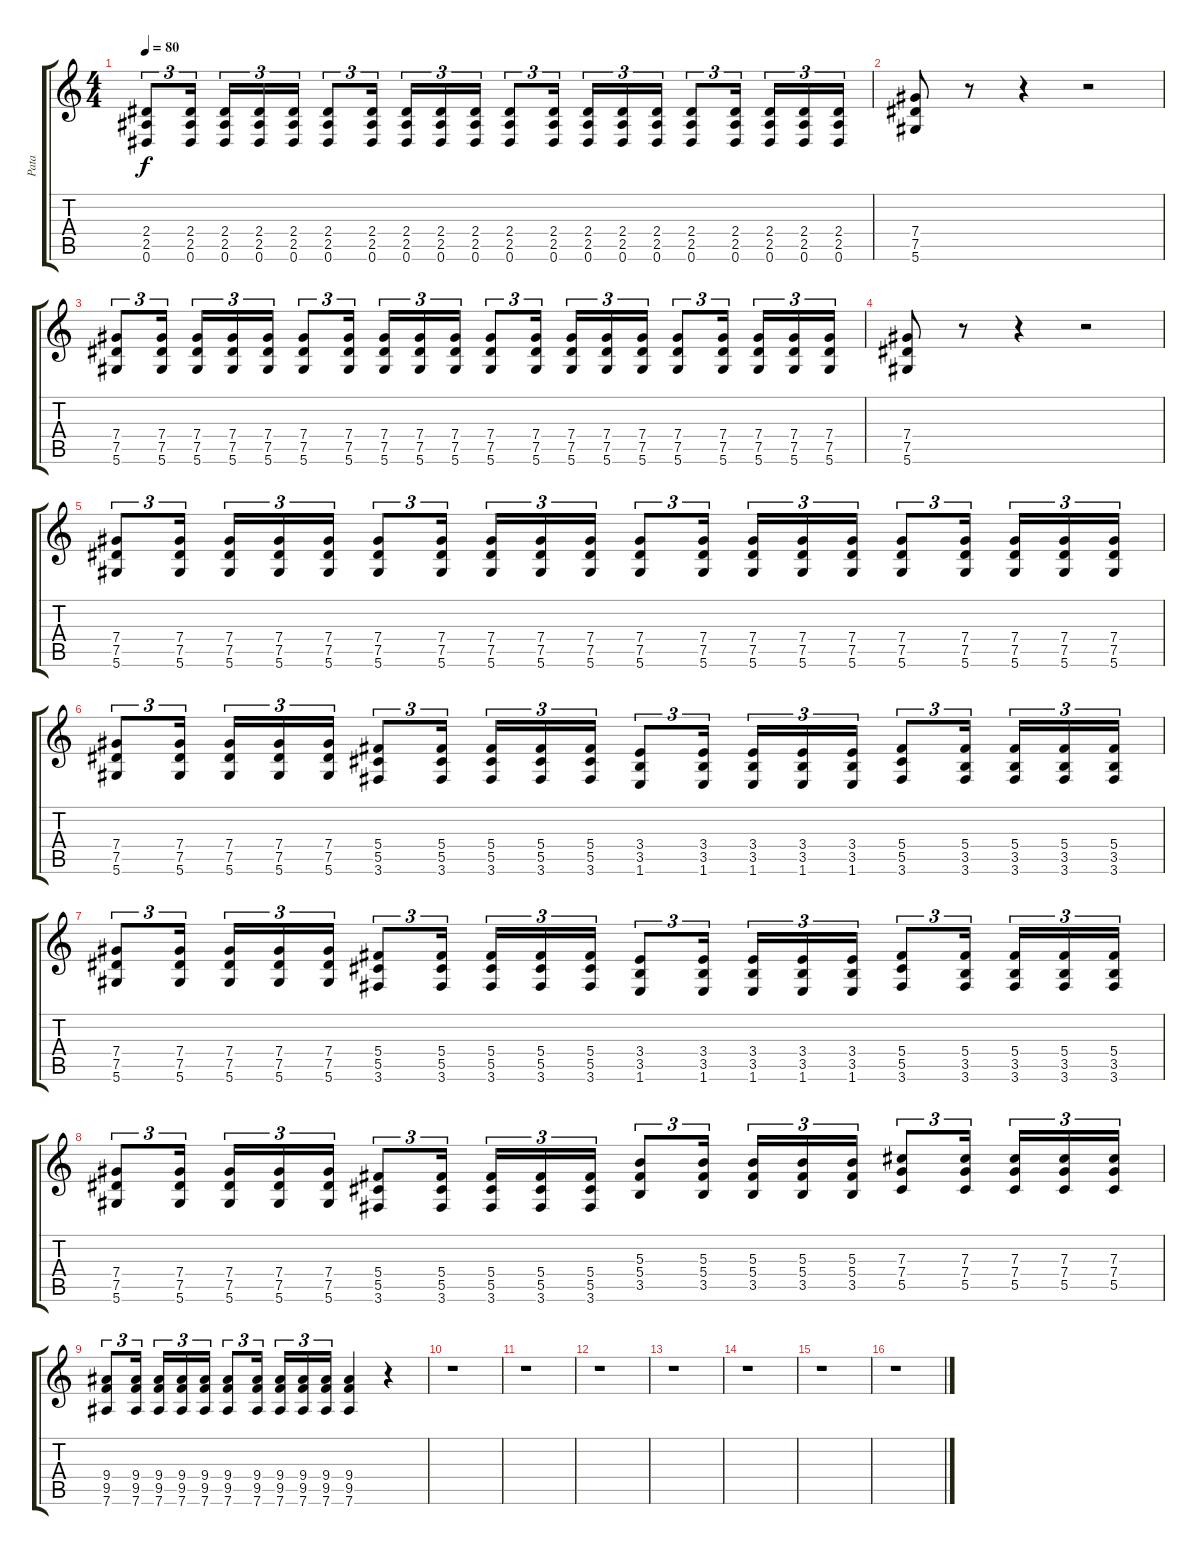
\track ("Pata" "Pata") {instrument distortionguitar}
\staff {score tabs}
\tuning (Eb4 Bb3 Gb3 Db3 Ab2 Eb2) {hide}
\ts (4 4)
\tempo 80
\clef g2
\ks c
(2.4 2.5 0.6).8{tu (3 2) dy f} (2.4 2.5 0.6).16{tu (3 2)} (2.4 2.5 0.6).16{tu (3 2)} (2.4 2.5 0.6).16{tu (3 2)} (2.4 2.5 0.6).16{tu (3 2)} (2.4 2.5 0.6).8{tu (3 2)} (2.4 2.5 0.6).16{tu (3 2)} (2.4 2.5 0.6).16{tu (3 2)} (2.4 2.5 0.6).16{tu (3 2)} (2.4 2.5 0.6).16{tu (3 2)} (2.4 2.5 0.6).8{tu (3 2)} (2.4 2.5 0.6).16{tu (3 2)} (2.4 2.5 0.6).16{tu (3 2)} (2.4 2.5 0.6).16{tu (3 2)} (2.4 2.5 0.6).16{tu (3 2)} (2.4 2.5 0.6).8{tu (3 2)} (2.4 2.5 0.6).16{tu (3 2)} (2.4 2.5 0.6).16{tu (3 2)} (2.4 2.5 0.6).16{tu (3 2)} (2.4 2.5 0.6).16{tu (3 2)} |
(7.4 7.5 5.6).8 r.8 r.4 r.2 |
(7.4 7.5 5.6).8{tu (3 2)} (7.4 7.5 5.6).16{tu (3 2)} (7.4 7.5 5.6).16{tu (3 2)} (7.4 7.5 5.6).16{tu (3 2)} (7.4 7.5 5.6).16{tu (3 2)} (7.4 7.5 5.6).8{tu (3 2)} (7.4 7.5 5.6).16{tu (3 2)} (7.4 7.5 5.6).16{tu (3 2)} (7.4 7.5 5.6).16{tu (3 2)} (7.4 7.5 5.6).16{tu (3 2)} (7.4 7.5 5.6).8{tu (3 2)} (7.4 7.5 5.6).16{tu (3 2)} (7.4 7.5 5.6).16{tu (3 2)} (7.4 7.5 5.6).16{tu (3 2)} (7.4 7.5 5.6).16{tu (3 2)} (7.4 7.5 5.6).8{tu (3 2)} (7.4 7.5 5.6).16{tu (3 2)} (7.4 7.5 5.6).16{tu (3 2)} (7.4 7.5 5.6).16{tu (3 2)} (7.4 7.5 5.6).16{tu (3 2)} |
(7.4 7.5 5.6).8 r.8 r.4 r.2 |
(7.4 7.5 5.6).8{tu (3 2)} (7.4 7.5 5.6).16{tu (3 2)} (7.4 7.5 5.6).16{tu (3 2)} (7.4 7.5 5.6).16{tu (3 2)} (7.4 7.5 5.6).16{tu (3 2)} (7.4 7.5 5.6).8{tu (3 2)} (7.4 7.5 5.6).16{tu (3 2)} (7.4 7.5 5.6).16{tu (3 2)} (7.4 7.5 5.6).16{tu (3 2)} (7.4 7.5 5.6).16{tu (3 2)} (7.4 7.5 5.6).8{tu (3 2)} (7.4 7.5 5.6).16{tu (3 2)} (7.4 7.5 5.6).16{tu (3 2)} (7.4 7.5 5.6).16{tu (3 2)} (7.4 7.5 5.6).16{tu (3 2)} (7.4 7.5 5.6).8{tu (3 2)} (7.4 7.5 5.6).16{tu (3 2)} (7.4 7.5 5.6).16{tu (3 2)} (7.4 7.5 5.6).16{tu (3 2)} (7.4 7.5 5.6).16{tu (3 2)} |
(7.4 7.5 5.6).8{tu (3 2)} (7.4 7.5 5.6).16{tu (3 2)} (7.4 7.5 5.6).16{tu (3 2)} (7.4 7.5 5.6).16{tu (3 2)} (7.4 7.5 5.6).16{tu (3 2)} (5.4 5.5 3.6).8{tu (3 2)} (5.4 5.5 3.6).16{tu (3 2)} (5.4 5.5 3.6).16{tu (3 2)} (5.4 5.5 3.6).16{tu (3 2)} (5.4 5.5 3.6).16{tu (3 2)} (3.4 3.5 1.6).8{tu (3 2)} (3.4 3.5 1.6).16{tu (3 2)} (3.4 3.5 1.6).16{tu (3 2)} (3.4 3.5 1.6).16{tu (3 2)} (3.4 3.5 1.6).16{tu (3 2)} (5.4 5.5 3.6).8{tu (3 2)} (5.4 3.5 3.6).16{tu (3 2)} (5.4 3.5 3.6).16{tu (3 2)} (5.4 3.5 3.6).16{tu (3 2)} (5.4 3.5 3.6).16{tu (3 2)} |
(7.4 7.5 5.6).8{tu (3 2)} (7.4 7.5 5.6).16{tu (3 2)} (7.4 7.5 5.6).16{tu (3 2)} (7.4 7.5 5.6).16{tu (3 2)} (7.4 7.5 5.6).16{tu (3 2)} (5.4 5.5 3.6).8{tu (3 2)} (5.4 5.5 3.6).16{tu (3 2)} (5.4 5.5 3.6).16{tu (3 2)} (5.4 5.5 3.6).16{tu (3 2)} (5.4 5.5 3.6).16{tu (3 2)} (3.4 3.5 1.6).8{tu (3 2)} (3.4 3.5 1.6).16{tu (3 2)} (3.4 3.5 1.6).16{tu (3 2)} (3.4 3.5 1.6).16{tu (3 2)} (3.4 3.5 1.6).16{tu (3 2)} (5.4 5.5 3.6).8{tu (3 2)} (5.4 3.5 3.6).16{tu (3 2)} (5.4 3.5 3.6).16{tu (3 2)} (5.4 3.5 3.6).16{tu (3 2)} (5.4 3.5 3.6).16{tu (3 2)} |
(7.4 7.5 5.6).8{tu (3 2)} (7.4 7.5 5.6).16{tu (3 2)} (7.4 7.5 5.6).16{tu (3 2)} (7.4 7.5 5.6).16{tu (3 2)} (7.4 7.5 5.6).16{tu (3 2)} (5.4 5.5 3.6).8{tu (3 2)} (5.4 5.5 3.6).16{tu (3 2)} (5.4 5.5 3.6).16{tu (3 2)} (5.4 5.5 3.6).16{tu (3 2)} (5.4 5.5 3.6).16{tu (3 2)} (5.3 5.4 3.5).8{tu (3 2)} (5.3 5.4 3.5).16{tu (3 2)} (5.3 5.4 3.5).16{tu (3 2)} (5.3 5.4 3.5).16{tu (3 2)} (5.3 5.4 3.5).16{tu (3 2)} (7.3 7.4 5.5).8{tu (3 2)} (7.3 7.4 5.5).16{tu (3 2)} (7.3 7.4 5.5).16{tu (3 2)} (7.3 7.4 5.5).16{tu (3 2)} (7.3 7.4 5.5).16{tu (3 2)} |
(9.4 9.5 7.6).8{tu (3 2)} (9.4 9.5 7.6).16{tu (3 2)} (9.4 9.5 7.6).16{tu (3 2)} (9.4 9.5 7.6).16{tu (3 2)} (9.4 9.5 7.6).16{tu (3 2)} (9.4 9.5 7.6).8{tu (3 2)} (9.4 9.5 7.6).16{tu (3 2)} (9.4 9.5 7.6).16{tu (3 2)} (9.4 9.5 7.6).16{tu (3 2)} (9.4 9.5 7.6).16{tu (3 2)} (9.4 9.5 7.6).4 r.4 |
r.1 |
r.1 |
r.1 |
r.1 |
r.1 |
r.1 |
r.1
